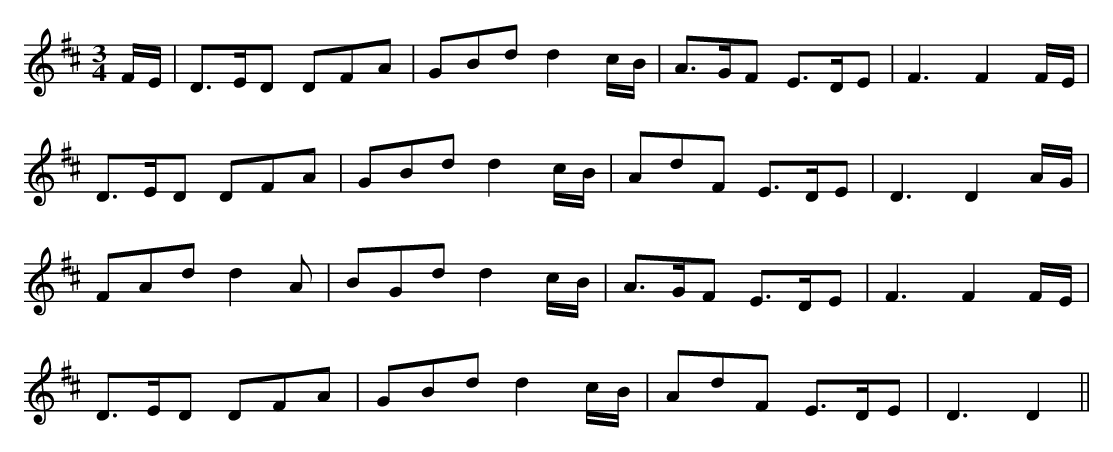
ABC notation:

X:1
M:3/4
K:D
F/E/|D>ED DFA|GBd d2c/B/|A>GF E>DE|F3F2 F/E/|
D>ED DFA|GBd d2c/B/|AdF E>DE|D3D2A/G/|
FAd d2A|BGd d2c/B/|A>GF E>DE|F3F2F/E/|
D>ED DFA|GBd d2c/B/|AdF E>DE|D3D2||
